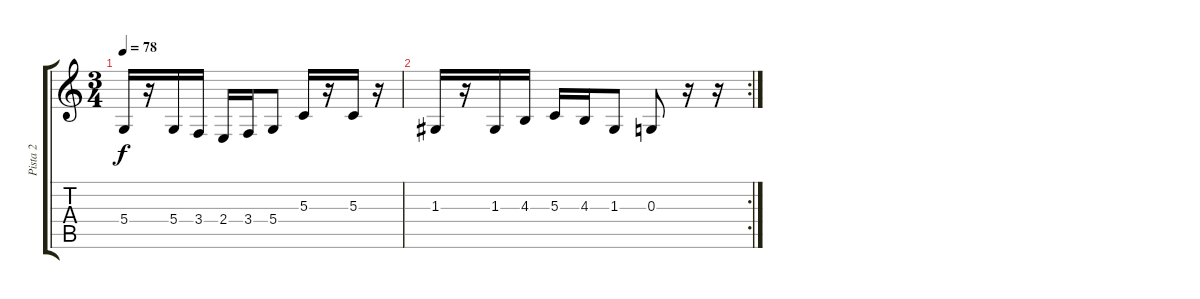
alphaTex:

\track ("Pista 2" "Pista 2") {instrument lead3calliope}
\staff {score tabs}
\tuning (E4 B3 G3 D3 A2 E2) {hide}
\ts (3 4)
\tempo 78
\clef g2
\ks c
5.4.16{dy f} r.16 5.4.16 3.4.16 2.4.16 3.4.16 5.4.8 5.3.16 r.16 5.3.16 r.16 |
\rc 2
1.3.16 r.16 1.3.16 4.3.16 5.3.16 4.3.16 1.3.8 0.3.8 r.16 r.16
